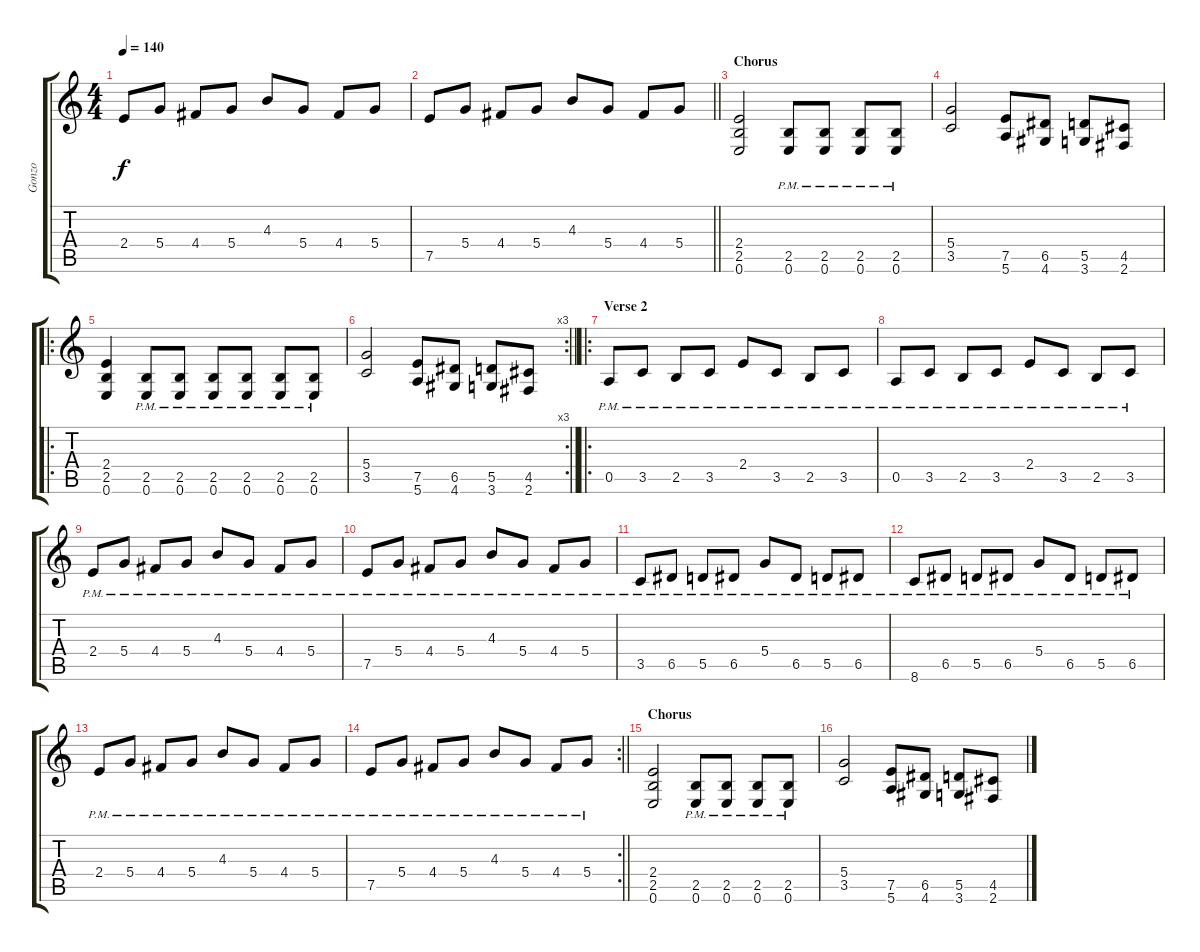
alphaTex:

\track ("Gonzo" "Gonzo") {instrument distortionguitar}
\staff {score tabs}
\tuning (E4 B3 G3 D3 A2 E2) {hide}
\ts (4 4)
\tempo 140
\clef g2
\ks c
2.4.8{dy f} 5.4.8 4.4.8 5.4.8 4.3.8 5.4.8 4.4.8 5.4.8 |
\barLineRight lightlight
7.5.8 5.4.8 4.4.8 5.4.8 4.3.8 5.4.8 4.4.8 5.4.8 |
\section ("" "Chorus")
(2.4 2.5 0.6).2 (2.5{pm} 0.6{pm}).8 (2.5{pm} 0.6{pm}).8 (2.5{pm} 0.6{pm}).8 (2.5{pm} 0.6{pm}).8 |
(5.4 3.5).2 (7.5 5.6).8 (6.5 4.6).8 (5.5 3.6).8 (4.5 2.6).8 |
\ro
(2.4 2.5 0.6).4 (2.5{pm} 0.6{pm}).8 (2.5{pm} 0.6{pm}).8 (2.5{pm} 0.6{pm}).8 (2.5{pm} 0.6{pm}).8 (2.5{pm} 0.6{pm}).8 (2.5{pm} 0.6{pm}).8 |
\rc 3
\barLineRight lightlight
(5.4 3.5).2 (7.5 5.6).8 (6.5 4.6).8 (5.5 3.6).8 (4.5 2.6).8 |
\ro
\section ("" "Verse 2")
0.5{pm}.8 3.5{pm}.8 2.5{pm}.8 3.5{pm}.8 2.4{pm}.8 3.5{pm}.8 2.5{pm}.8 3.5{pm}.8 |
0.5{pm}.8 3.5{pm}.8 2.5{pm}.8 3.5{pm}.8 2.4{pm}.8 3.5{pm}.8 2.5{pm}.8 3.5{pm}.8 |
2.4{pm}.8 5.4{pm}.8 4.4{pm}.8 5.4{pm}.8 4.3{pm}.8 5.4{pm}.8 4.4{pm}.8 5.4{pm}.8 |
7.5{pm}.8 5.4{pm}.8 4.4{pm}.8 5.4{pm}.8 4.3{pm}.8 5.4{pm}.8 4.4{pm}.8 5.4{pm}.8 |
3.5{pm}.8 6.5{pm}.8 5.5{pm}.8 6.5{pm}.8 5.4{pm}.8 6.5{pm}.8 5.5{pm}.8 6.5{pm}.8 |
8.6{pm}.8 6.5{pm}.8 5.5{pm}.8 6.5{pm}.8 5.4{pm}.8 6.5{pm}.8 5.5{pm}.8 6.5{pm}.8 |
2.4{pm}.8 5.4{pm}.8 4.4{pm}.8 5.4{pm}.8 4.3{pm}.8 5.4{pm}.8 4.4{pm}.8 5.4{pm}.8 |
\rc 2
\barLineRight lightlight
7.5{pm}.8 5.4{pm}.8 4.4{pm}.8 5.4{pm}.8 4.3{pm}.8 5.4{pm}.8 4.4{pm}.8 5.4{pm}.8 |
\section ("" "Chorus")
(2.4 2.5 0.6).2 (2.5{pm} 0.6{pm}).8 (2.5{pm} 0.6{pm}).8 (2.5{pm} 0.6{pm}).8 (2.5{pm} 0.6{pm}).8 |
(5.4 3.5).2 (7.5 5.6).8 (6.5 4.6).8 (5.5 3.6).8 (4.5 2.6).8
